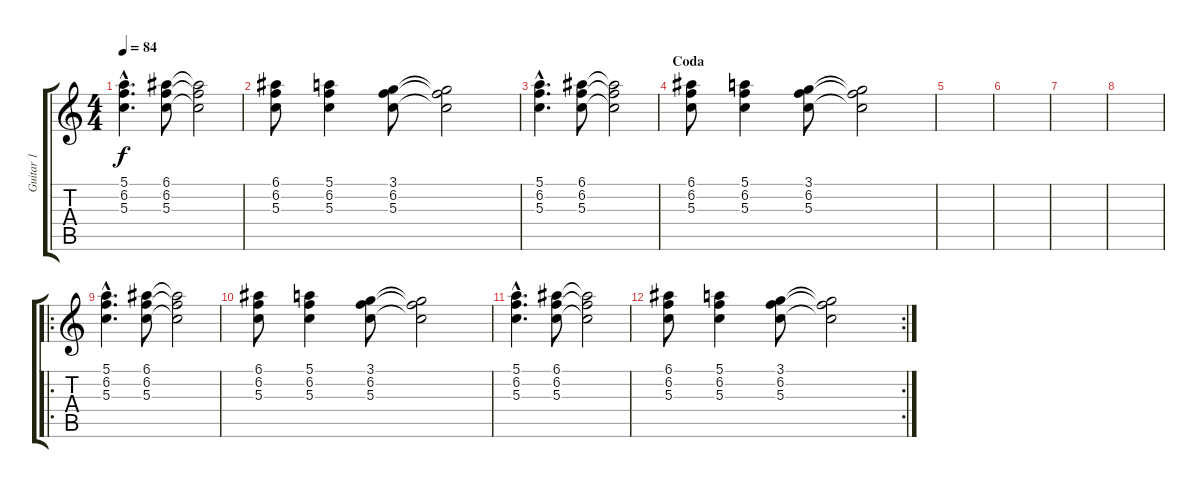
\track ("Guitar 1" "Guitar 1") {instrument acousticguitarnylon}
\staff {score tabs}
\tuning (E4 B3 G3 D3 A2 E2) {hide}
\ts (4 4)
\tempo 84
\clef g2
\ks c
(5.1{hac} 6.2{hac} 5.3{hac}).4{d dy f} (6.1 6.2 5.3).8 (6.1{t} 6.2{t} 5.3{t}).2 |
(6.1 6.2 5.3).8 (5.1 6.2 5.3).4 (3.1 6.2 5.3).8 (3.1{t} 6.2{t} 5.3{t}).2 |
(5.1{hac} 6.2{hac} 5.3{hac}).4{d} (6.1 6.2 5.3).8 (6.1{t} 6.2{t} 5.3{t}).2 |
\section ("" "Coda")
(6.1 6.2 5.3).8 (5.1 6.2 5.3).4 (3.1 6.2 5.3).8 (3.1{t} 6.2{t} 5.3{t}).2 |
|
|
|
|
\ro
(5.1{hac} 6.2{hac} 5.3{hac}).4{d} (6.1 6.2 5.3).8 (6.1{t} 6.2{t} 5.3{t}).2 |
(6.1 6.2 5.3).8 (5.1 6.2 5.3).4 (3.1 6.2 5.3).8 (3.1{t} 6.2{t} 5.3{t}).2 |
(5.1{hac} 6.2{hac} 5.3{hac}).4{d} (6.1 6.2 5.3).8 (6.1{t} 6.2{t} 5.3{t}).2 |
\rc 2
(6.1 6.2 5.3).8 (5.1 6.2 5.3).4 (3.1 6.2 5.3).8 (3.1{t} 6.2{t} 5.3{t}).2
